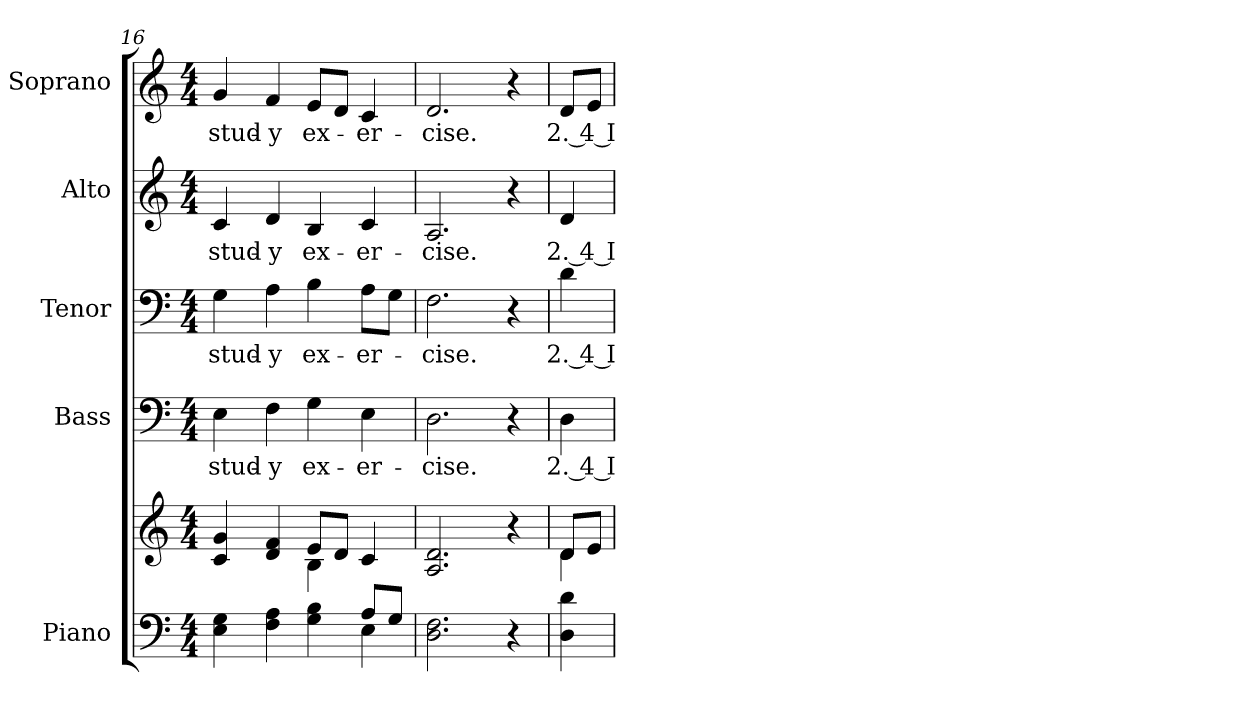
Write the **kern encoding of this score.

**kern	**kern	**kern	**text	**kern	**text	**kern	**text	**kern	**text
*part5	*part5	*part4	*part4	*part3	*part3	*part2	*part2	*part1	*part1
*staff6	*staff5	*staff4	*staff4	*staff3	*staff3	*staff2	*staff2	*staff1	*staff1
*I"Piano	*	*I"Bass	*	*I"Tenor	*	*I"Alto	*	*I"Soprano	*
*I'Pno.	*	*I'B.	*	*I'T.	*	*I'A.	*	*I'S.	*
*clefF4	*clefG2	*clefF4	*	*clefF4	*	*clefG2	*	*clefG2	*
*k[]	*k[]	*k[]	*	*k[]	*	*k[]	*	*k[]	*
*C:	*C:	*C:	*	*C:	*	*C:	*	*C:	*
*M4/4	*M4/4	*M4/4	*	*M4/4	*	*M4/4	*	*M4/4	*
=16	=16	=16	=16	=16	=16	=16	=16	=16	=16
*^	*^	*	*	*	*	*	*	*	*
!	!	!	!	!	!LO:LY:b:color=#000000	!	!	!	!	!	!
!	!	!	!	!	!	!	!LO:LY:b:color=#000000	!	!	!	!
!	!	!	!	!	!	!	!	!	!LO:LY:b:color=#000000	!	!
!	!	!	!	!	!	!	!	!	!	!	!LO:LY:b:color=#000000
4Ei\ 4Gi	2ryy	4ci/ 4gi	2ryy	4Ei\	stud-	4Gi\	stud-	4ci/	stud-	4gi/	stud-
!	!	!	!	!	!LO:LY:b:color=#000000	!	!	!	!	!	!
!	!	!	!	!	!	!	!LO:LY:b:color=#000000	!	!	!	!
!	!	!	!	!	!	!	!	!	!LO:LY:b:color=#000000	!	!
!	!	!	!	!	!	!	!	!	!	!	!LO:LY:b:color=#000000
4Fi\ 4Ai	.	4di/ 4fi	.	4Fi\	-y	4Ai\	-y	4di/	-y	4fi/	-y
!	!	!	!	!	!LO:LY:b:color=#000000	!	!	!	!	!	!
!	!	!	!	!	!	!	!LO:LY:b:color=#000000	!	!	!	!
!	!	!	!	!	!	!	!	!	!LO:LY:b:color=#000000	!	!
!	!	!	!	!	!	!	!	!	!	!	!LO:LY:b:color=#000000
4Gi\ 4Bi	4ryy	8ei/L	4Bi\	4Gi\	ex-	4Bi\	ex-	4Bi/	ex-	8ei/L	ex-
.	.	8di/J	.	.	.	.	.	.	.	8di/J	.
!	!	!	!	!	!LO:LY:b:color=#000000	!	!	!	!	!	!
!	!	!	!	!	!	!	!LO:LY:b:color=#000000	!	!	!	!
!	!	!	!	!	!	!	!	!	!LO:LY:b:color=#000000	!	!
!	!	!	!	!	!	!	!	!	!	!	!LO:LY:b:color=#000000
8Ai/L	4Ei\	4ci/	4ryy	4Ei\	-er-	8Ai\L	-er-	4ci/	-er-	4ci/	-er-
8Gi/J	.	.	.	.	.	8Gi\J	.	.	.	.	.
*v	*v	*	*	*	*	*	*	*	*	*	*
*	*v	*v	*	*	*	*	*	*	*	*
!!LO:PB:g=z
=17	=17	=17	=17	=17	=17	=17	=17	=17	=17
!	!	!	!LO:LY:b:color=#000000	!	!	!	!	!	!
!	!	!	!	!	!LO:LY:b:color=#000000	!	!	!	!
!	!	!	!	!	!	!	!LO:LY:b:color=#000000	!	!
!	!	!	!	!	!	!	!	!	!LO:LY:b:color=#000000
2.Di\ 2.Fi	2.Ai/ 2.di	2.Di\	-cise.	2.Fi\	-cise.	2.Ai/	-cise.	2.di/	-cise.
4r	4r	4r	.	4r	.	4r	.	4r	.
=18	=18	=18	=18	=18	=18	=18	=18	=18	=18
*	*^	*	*	*	*	*	*	*	*
!	!	!	!	!LO:LY:b:color=#000000	!	!	!	!	!	!
!	!	!	!	!	!	!LO:LY:b:color=#000000	!	!	!	!
!	!	!	!	!	!	!	!	!LO:LY:b:color=#000000	!	!
!	!	!	!	!	!	!	!	!	!	!LO:LY:b:color=#000000
4Di\ 4di	8di/L	4di\	4Di\	2. 4 I	4di\	2. 4 I	4di/	2. 4 I	8di/L	2. 4 I
.	8ei/J	.	.	.	.	.	.	.	8ei/J	.
*	*v	*v	*	*	*	*	*	*	*	*
=	=	=	=	=	=	=	=	=	=
*-	*-	*-	*-	*-	*-	*-	*-	*-	*-
